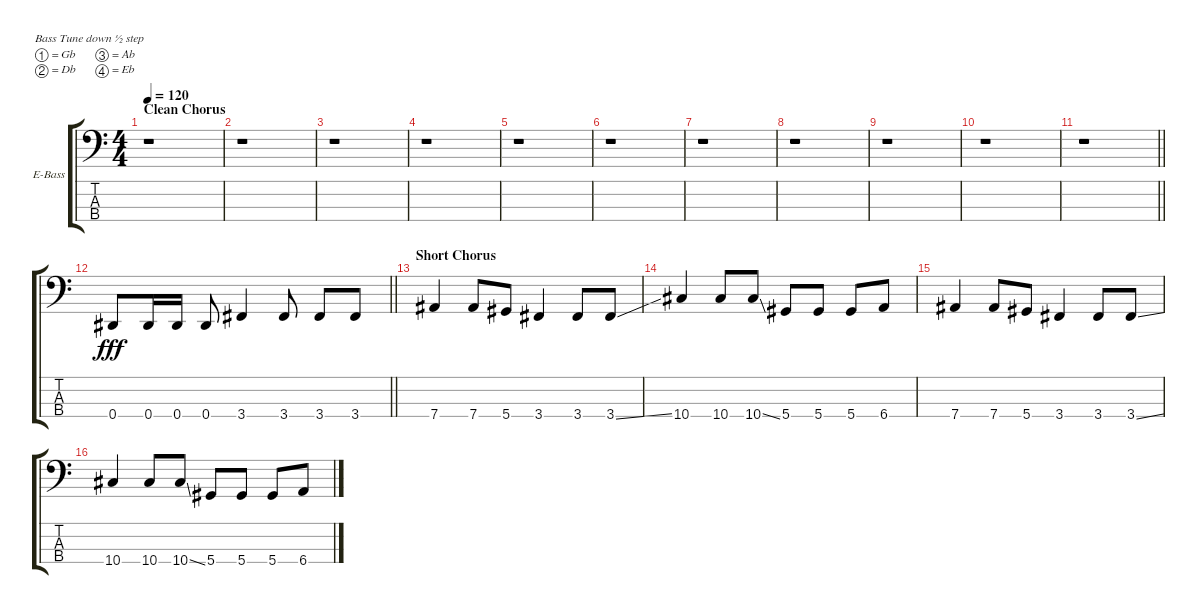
\bracketExtendMode groupsimilarinstruments
\firstSystemTrackNameOrientation horizontal
\otherSystemsTrackNameOrientation horizontal
\track ("Bass" "E-Bass") {instrument electricbasspick}
\staff {score tabs}
\tuning (Gb2 Db2 Ab1 Eb1)
\ts (4 4)
\section ("" "Clean Chorus")
\tempo 120
\clef f4
\ks c
r.1{dy f} |
r.1 |
r.1 |
r.1 |
r.1 |
r.1 |
r.1 |
r.1 |
r.1 |
r.1 |
\barLineRight lightlight
r.1 |
\barLineRight lightlight
0.4.8{dy fff} 0.4.16 0.4.16 0.4.8 3.4.4 3.4.8 3.4.8 3.4.8 |
\section ("" "Short Chorus")
7.4.4 7.4.8 5.4.8 3.4.4 3.4.8 3.4{ss}.8 |
10.4.4 10.4.8 10.4{ss}.8 5.4.8 5.4.8 5.4.8 6.4.8 |
7.4.4 7.4.8 5.4.8 3.4.4 3.4.8 3.4{ss}.8 |
10.4.4 10.4.8 10.4{ss}.8 5.4.8 5.4.8 5.4.8 6.4.8
